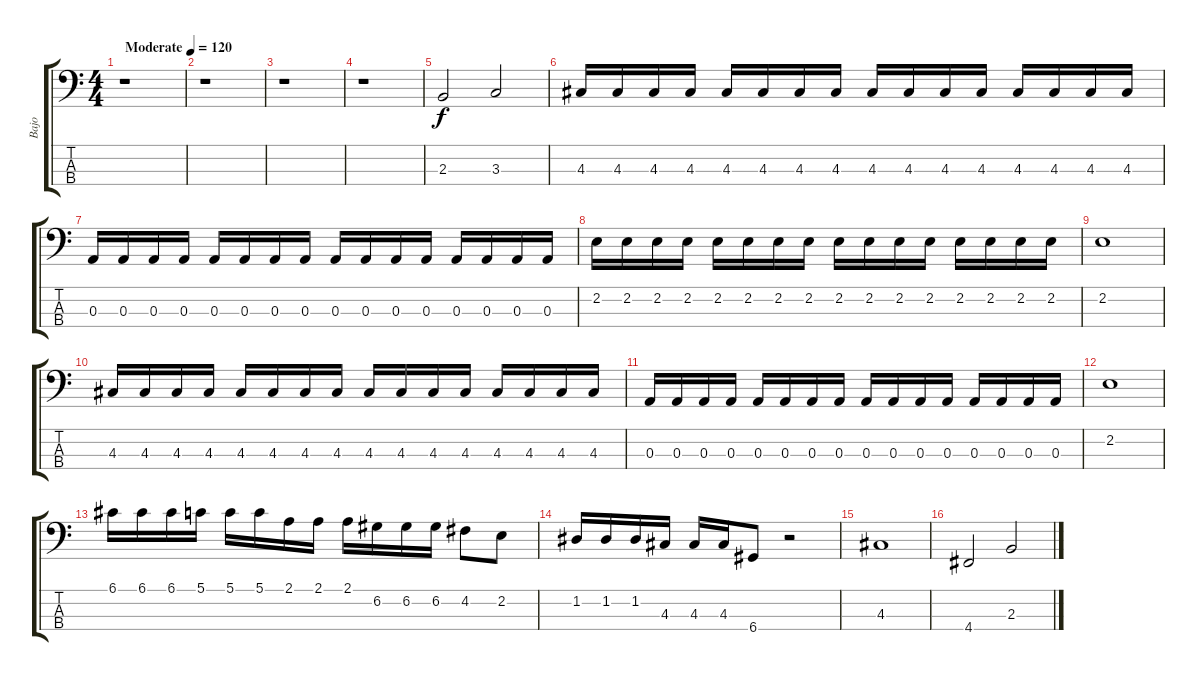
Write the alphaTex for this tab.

\track ("Bajo" "Bajo") {instrument electricbassfinger}
\staff {score tabs}
\tuning (G2 D2 A1 D1) {hide}
\ts (4 4)
\tempo (120 "Moderate")
\clef f4
\ks c
r.1{dy f instrument electricbassfinger} |
r.1 |
r.1 |
r.1 |
2.3.2 3.3.2 |
4.3.16 4.3.16 4.3.16 4.3.16 4.3.16 4.3.16 4.3.16 4.3.16 4.3.16 4.3.16 4.3.16 4.3.16 4.3.16 4.3.16 4.3.16 4.3.16 |
0.3.16 0.3.16 0.3.16 0.3.16 0.3.16 0.3.16 0.3.16 0.3.16 0.3.16 0.3.16 0.3.16 0.3.16 0.3.16 0.3.16 0.3.16 0.3.16 |
2.2.16 2.2.16 2.2.16 2.2.16 2.2.16 2.2.16 2.2.16 2.2.16 2.2.16 2.2.16 2.2.16 2.2.16 2.2.16 2.2.16 2.2.16 2.2.16 |
2.2.1 |
4.3.16 4.3.16 4.3.16 4.3.16 4.3.16 4.3.16 4.3.16 4.3.16 4.3.16 4.3.16 4.3.16 4.3.16 4.3.16 4.3.16 4.3.16 4.3.16 |
0.3.16 0.3.16 0.3.16 0.3.16 0.3.16 0.3.16 0.3.16 0.3.16 0.3.16 0.3.16 0.3.16 0.3.16 0.3.16 0.3.16 0.3.16 0.3.16 |
2.2.1 |
6.1.16 6.1.16 6.1.16 5.1.16 5.1.16 5.1.16 2.1.16 2.1.16 2.1.16 6.2.16 6.2.16 6.2.16 4.2.8 2.2.8 |
1.2.16 1.2.16 1.2.16 4.3.16 4.3.16 4.3.16 6.4.8 r.2 |
4.3.1 |
4.4.2 2.3.2
